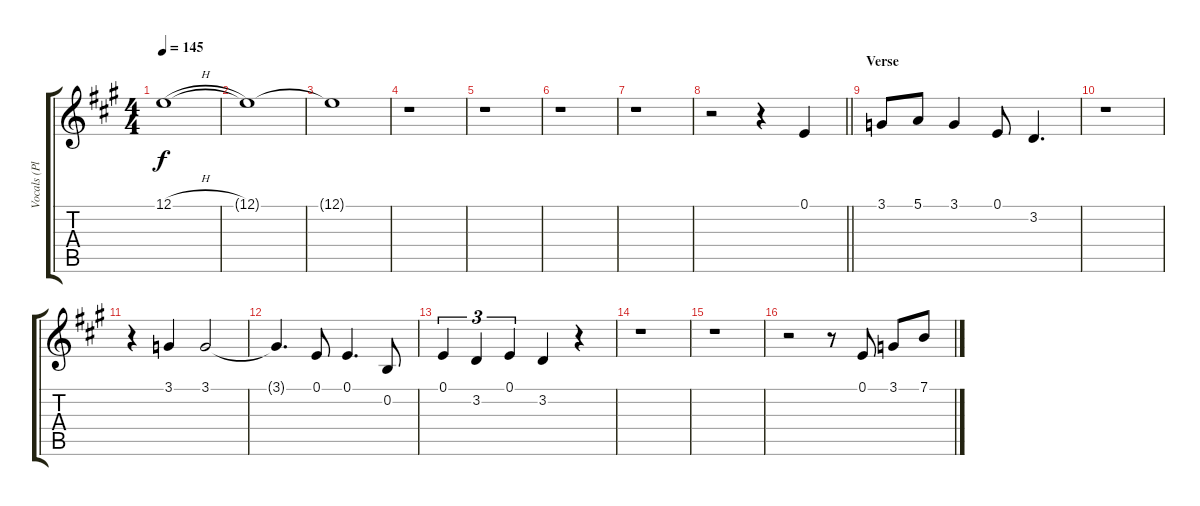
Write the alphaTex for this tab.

\track ("Vocals (Plant)" "Vocals (Pl") {instrument lead2sawtooth}
\staff {score tabs}
\tuning (E4 B3 G3 D3 A2 E2) {hide}
\ts (4 4)
\tempo 145
\clef g2
\ks a
12.1{h}.1{dy f} |
12.1{t}.1 |
12.1{t}.1 |
r.1 |
r.1 |
r.1 |
r.1 |
\barLineRight lightlight
r.2 r.4 0.1.4 |
\section ("" "Verse")
3.1.8 5.1.8 3.1.4 0.1.8 3.2.4{d} |
r.1 |
r.4 3.1.4 3.1.2 |
3.1{t}.4{d} 0.1.8 0.1.4{d} 0.2.8 |
0.1.4{tu (3 2)} 3.2.4{tu (3 2)} 0.1.4{tu (3 2)} 3.2.4 r.4 |
r.1 |
r.1 |
r.2 r.8 0.1.8 3.1.8 7.1.8
